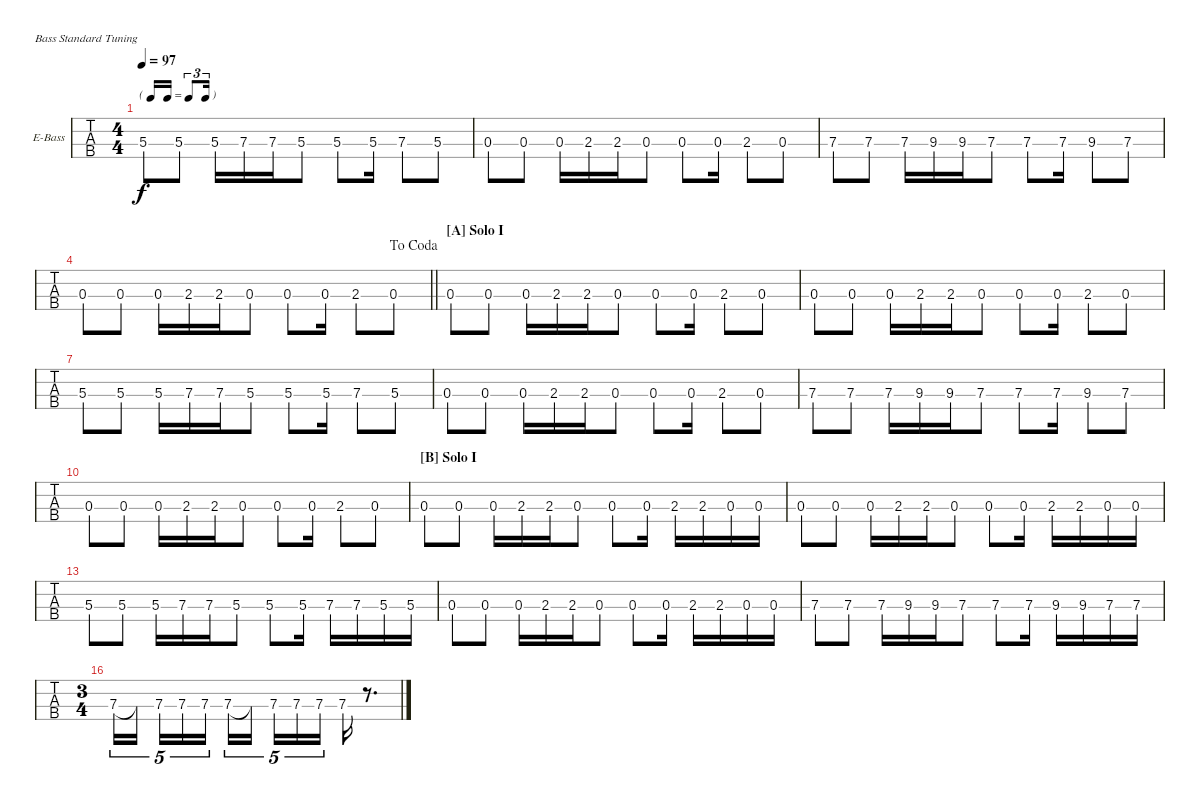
\defaultSystemsLayout 4
\bracketExtendMode nobrackets
\firstSystemTrackNameOrientation horizontal
\otherSystemsTrackNameOrientation horizontal
\defaultBarNumberDisplay FirstOfSystem
\track ("Bass" "E-Bass") {instrument electricbassfinger}
\staff {tabs}
\tuning (G2 D2 A1 E1)
\ts (4 4)
\tf triplet16th
\tempo 97
\clef f4
\scale
0.333333
\ks c
5.3.8{dy f} 5.3.8 5.3.16 7.3.16 7.3.16 5.3.8 5.3.8 5.3.16 7.3.8 5.3.8 |
\scale
0.333333 0.3.8 0.3.8 0.3.16 2.3.16 2.3.16 0.3.8 0.3.8 0.3.16 2.3.8 0.3.8 |
\scale
0.333333 7.3.8 7.3.8 7.3.16 9.3.16 9.3.16 7.3.8 7.3.8 7.3.16 9.3.8 7.3.8 |
\jump dacoda
\scale
0.333333
\barLineRight lightlight
0.3.8 0.3.8 0.3.16 2.3.16 2.3.16 0.3.8 0.3.8 0.3.16 2.3.8 0.3.8 |
\section ("A" "Solo I")
\scale
0.333333 0.3.8 0.3.8 0.3.16 2.3.16 2.3.16 0.3.8 0.3.8 0.3.16 2.3.8 0.3.8 |
\scale
0.333333 0.3.8 0.3.8 0.3.16 2.3.16 2.3.16 0.3.8 0.3.8 0.3.16 2.3.8 0.3.8 |
\scale
0.333333 5.3.8 5.3.8 5.3.16 7.3.16 7.3.16 5.3.8 5.3.8 5.3.16 7.3.8 5.3.8 |
\scale
0.333333 0.3.8 0.3.8 0.3.16 2.3.16 2.3.16 0.3.8 0.3.8 0.3.16 2.3.8 0.3.8 |
\scale
0.333333 7.3.8 7.3.8 7.3.16 9.3.16 9.3.16 7.3.8 7.3.8 7.3.16 9.3.8 7.3.8 |
\scale
0.333333 0.3.8 0.3.8 0.3.16 2.3.16 2.3.16 0.3.8 0.3.8 0.3.16 2.3.8 0.3.8 |
\section ("B" "Solo I")
\scale
0.333333 0.3{st}.8 0.3{st}.8 0.3.16 2.3.16 2.3.16 0.3{st}.8 0.3{st}.8 0.3.16 2.3.16 2.3.16 0.3.16 0.3.16 |
\scale
0.333333 0.3{st}.8 0.3{st}.8 0.3.16 2.3.16 2.3.16 0.3{st}.8 0.3{st}.8 0.3.16 2.3.16 2.3.16 0.3.16 0.3.16 |
\scale
0.333333 5.3{st}.8 5.3{st}.8 5.3.16 7.3.16 7.3.16 5.3{st}.8 5.3{st}.8 5.3.16 7.3.16 7.3.16 5.3.16 5.3.16 |
\scale
0.333333 0.3{st}.8 0.3{st}.8 0.3.16 2.3.16 2.3.16 0.3{st}.8 0.3{st}.8 0.3.16 2.3.16 2.3.16 0.3.16 0.3.16 |
\scale
0.265823 7.3{st}.8 7.3{st}.8 7.3.16 9.3.16 9.3.16 7.3{st}.8 7.3{st}.8 7.3.16 9.3.16 9.3.16 7.3.16 7.3.16 |
\ts (3 4)
\scale
0.367089 7.3.16{tu (5 4)} 7.3{t}.16{tu (5 4) beam split} 7.3.16{tu (5 4)} 7.3.16{tu (5 4)} 7.3.16{tu (5 4)} 7.3.16{tu (5 4)} 7.3{t}.16{tu (5 4) beam split} 7.3.16{tu (5 4)} 7.3.16{tu (5 4)} 7.3.16{tu (5 4)} 7.3.16 r.8{d}
